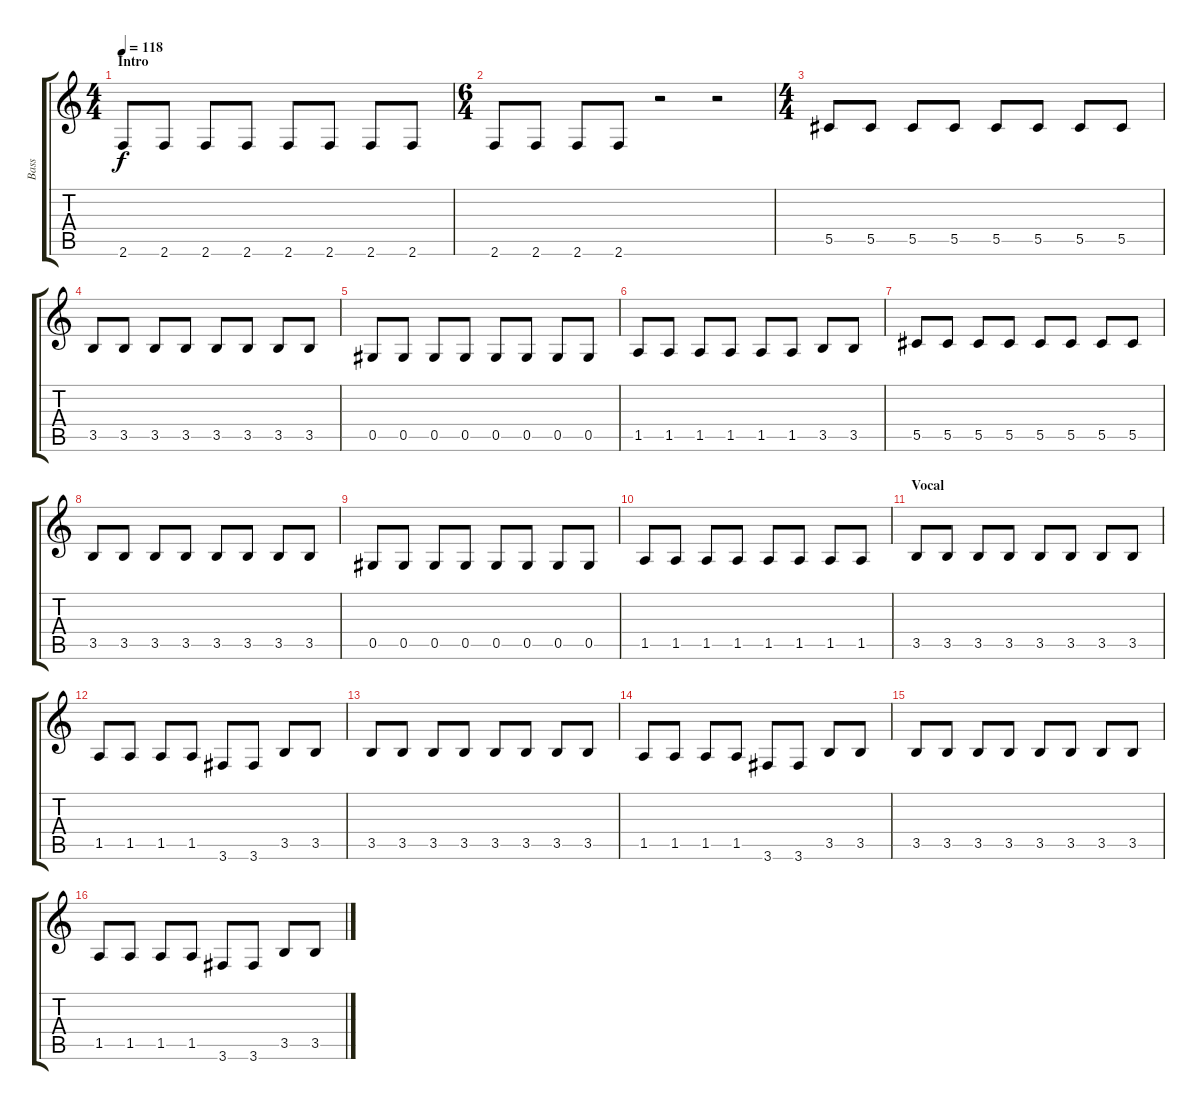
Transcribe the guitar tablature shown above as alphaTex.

\track ("Bass" "Bass") {instrument electricbassfinger}
\staff {score tabs}
\tuning (Eb4 Bb3 Gb3 Db3 Ab2 Eb2) {hide}
\ts (4 4)
\section ("" "Intro")
\tempo 118
\clef g2
\ks c
2.6.8{dy f instrument electricbassfinger} 2.6.8 2.6.8 2.6.8 2.6.8 2.6.8 2.6.8 2.6.8 |
\ts (6 4)
2.6.8 2.6.8 2.6.8 2.6.8 r.2 r.2 |
\ts (4 4)
\section ("" "")
5.5.8 5.5.8 5.5.8 5.5.8 5.5.8 5.5.8 5.5.8 5.5.8 |
3.5.8 3.5.8 3.5.8 3.5.8 3.5.8 3.5.8 3.5.8 3.5.8 |
0.5.8 0.5.8 0.5.8 0.5.8 0.5.8 0.5.8 0.5.8 0.5.8 |
1.5.8 1.5.8 1.5.8 1.5.8 1.5.8 1.5.8 3.5.8 3.5.8 |
5.5.8 5.5.8 5.5.8 5.5.8 5.5.8 5.5.8 5.5.8 5.5.8 |
3.5.8 3.5.8 3.5.8 3.5.8 3.5.8 3.5.8 3.5.8 3.5.8 |
0.5.8 0.5.8 0.5.8 0.5.8 0.5.8 0.5.8 0.5.8 0.5.8 |
1.5.8 1.5.8 1.5.8 1.5.8 1.5.8 1.5.8 1.5.8 1.5.8 |
\section ("" "Vocal")
3.5.8 3.5.8 3.5.8 3.5.8 3.5.8 3.5.8 3.5.8 3.5.8 |
1.5.8 1.5.8 1.5.8 1.5.8 3.6.8 3.6.8 3.5.8 3.5.8 |
3.5.8 3.5.8 3.5.8 3.5.8 3.5.8 3.5.8 3.5.8 3.5.8 |
1.5.8 1.5.8 1.5.8 1.5.8 3.6.8 3.6.8 3.5.8 3.5.8 |
3.5.8 3.5.8 3.5.8 3.5.8 3.5.8 3.5.8 3.5.8 3.5.8 |
1.5.8 1.5.8 1.5.8 1.5.8 3.6.8 3.6.8 3.5.8 3.5.8
